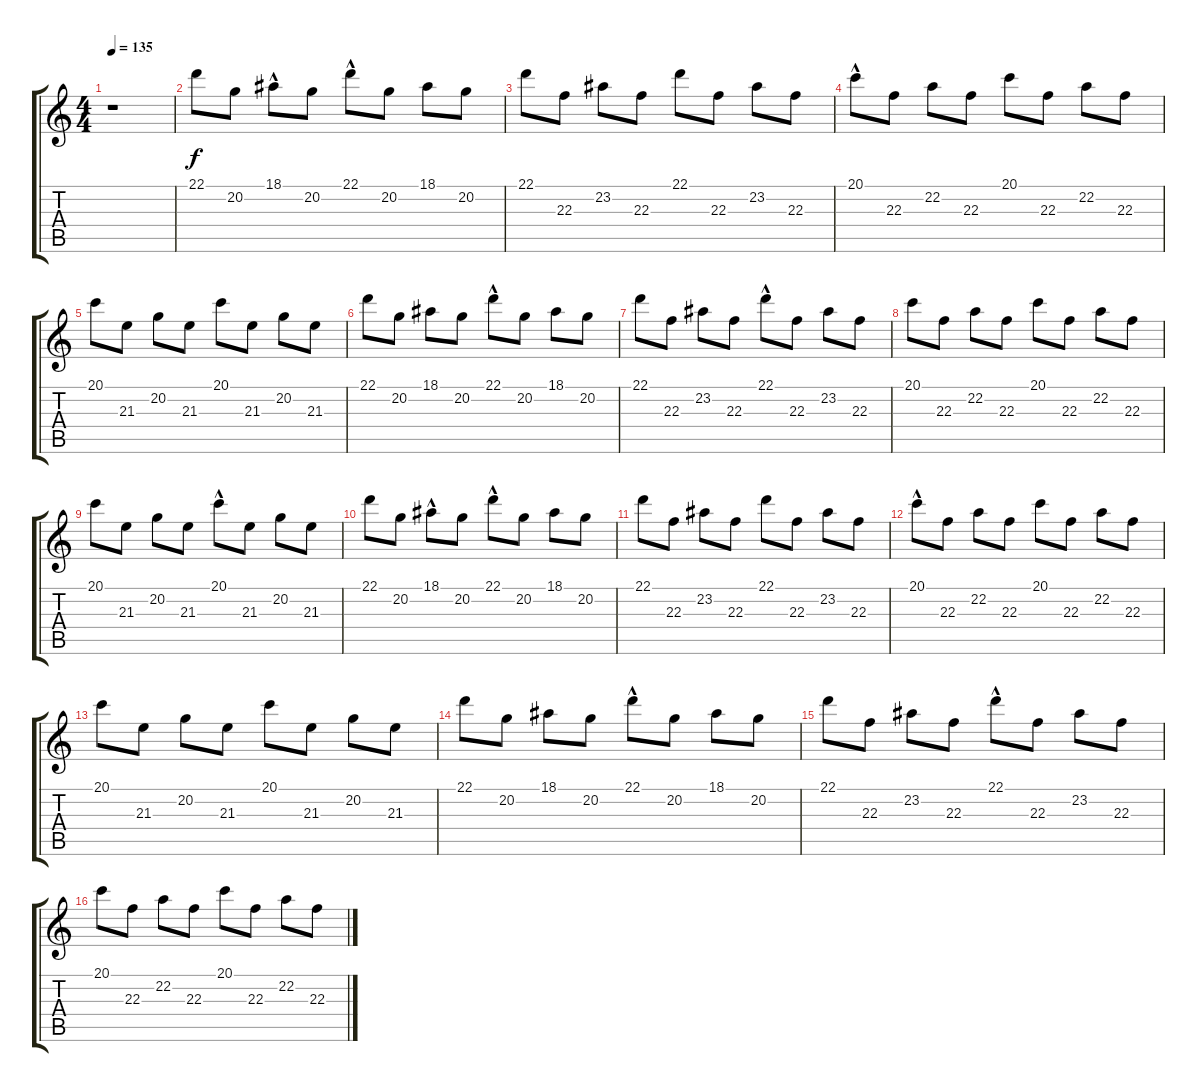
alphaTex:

\track "" {instrument marimba}
\staff {score tabs}
\tuning (E4 B3 G3 D3 A2 E2) {hide}
\ts (4 4)
\tempo 135
\clef g2
\ks c
r.1{dy f} |
22.1.8 20.2.8 18.1{hac}.8 20.2.8 22.1{hac}.8 20.2.8 18.1.8 20.2.8 |
22.1.8 22.3.8 23.2.8 22.3.8 22.1.8 22.3.8 23.2.8 22.3.8 |
20.1{hac}.8 22.3.8 22.2.8 22.3.8 20.1.8 22.3.8 22.2.8 22.3.8 |
20.1.8 21.3.8 20.2.8 21.3.8 20.1.8 21.3.8 20.2.8 21.3.8 |
22.1.8 20.2.8 18.1.8 20.2.8 22.1{hac}.8 20.2.8 18.1.8 20.2.8 |
22.1.8 22.3.8 23.2.8 22.3.8 22.1{hac}.8 22.3.8 23.2.8 22.3.8 |
20.1.8 22.3.8 22.2.8 22.3.8 20.1.8 22.3.8 22.2.8 22.3.8 |
20.1.8 21.3.8 20.2.8 21.3.8 20.1{hac}.8 21.3.8 20.2.8 21.3.8 |
22.1.8 20.2.8 18.1{hac}.8 20.2.8 22.1{hac}.8 20.2.8 18.1.8 20.2.8 |
22.1.8 22.3.8 23.2.8 22.3.8 22.1.8 22.3.8 23.2.8 22.3.8 |
20.1{hac}.8 22.3.8 22.2.8 22.3.8 20.1.8 22.3.8 22.2.8 22.3.8 |
20.1.8 21.3.8 20.2.8 21.3.8 20.1.8 21.3.8 20.2.8 21.3.8 |
22.1.8 20.2.8 18.1.8 20.2.8 22.1{hac}.8 20.2.8 18.1.8 20.2.8 |
22.1.8 22.3.8 23.2.8 22.3.8 22.1{hac}.8 22.3.8 23.2.8 22.3.8 |
20.1.8 22.3.8 22.2.8 22.3.8 20.1.8 22.3.8 22.2.8 22.3.8
